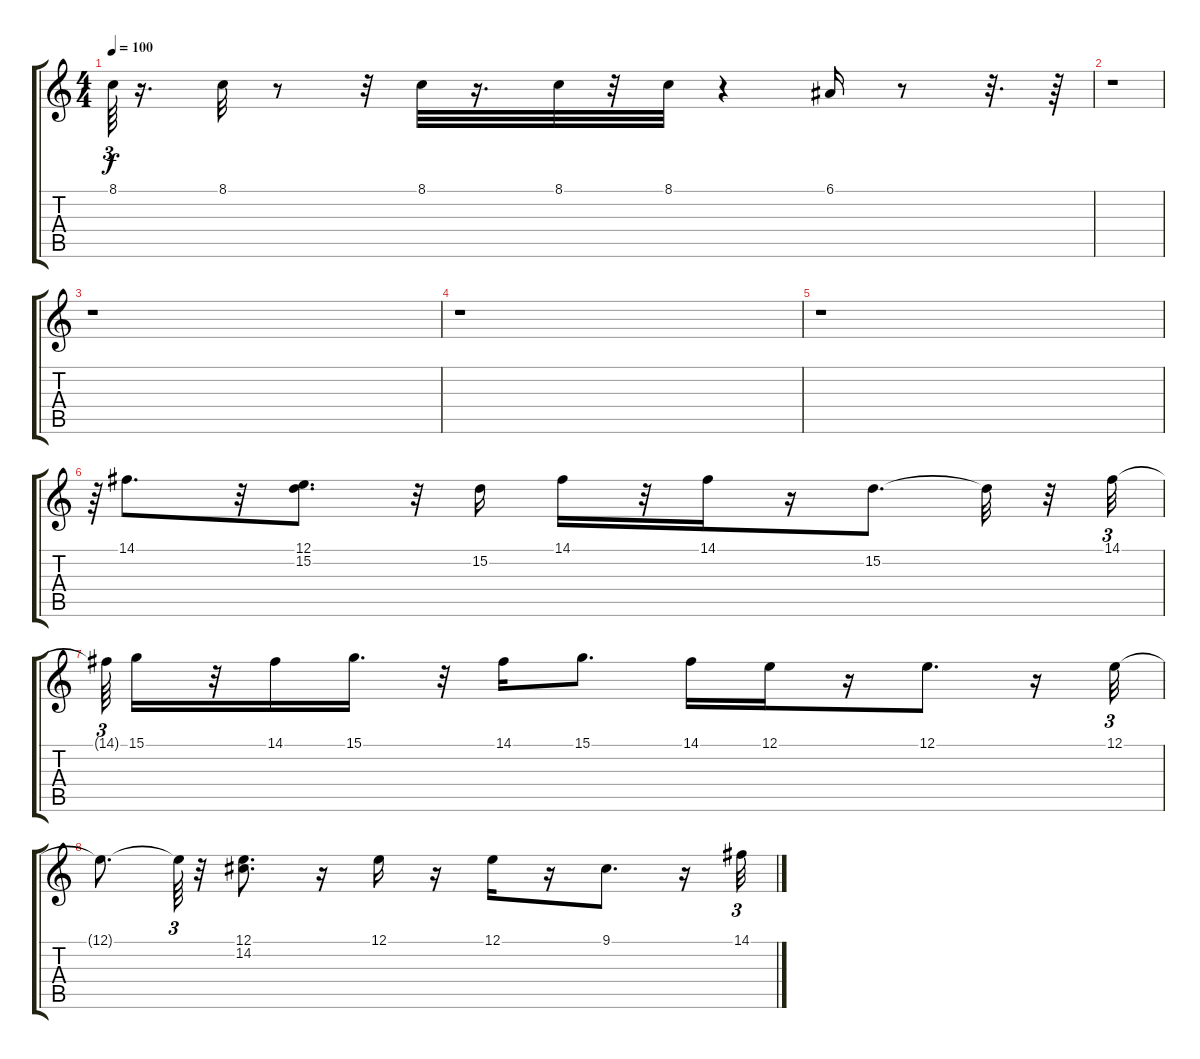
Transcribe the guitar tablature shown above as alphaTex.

\track "" {instrument tenorsax}
\staff {score tabs}
\tuning (E4 B3 G3 D3 A2 E2) {hide}
\ts (4 4)
\tempo 100
\clef g2
\ks c
8.1{t}.64{tu (3 2) dy f} r.16{d} 8.1.32 r.8 r.32 8.1.32 r.16{d} 8.1.32 r.32 8.1.32 r.4 6.1.16 r.8 r.32{d} r.64 |
r.1 |
r.1 |
r.1 |
r.1 |
r.64{tu (3 2)} 14.1.8{d} r.32 (12.1 15.2).8{d} r.32 15.2.16 14.1.16 r.32 14.1.16 r.16 15.2.8{d} 15.2{t}.32 r.32 14.1.32{tu (3 2)} |
14.1{t}.64{tu (3 2)} 15.1.16 r.32 14.1.16 15.1.16{d} r.32 14.1.16 15.1.8{d} 14.1.16 12.1.16 r.16 12.1.8{d} r.16 12.1.32{tu (3 2)} |
12.1{t}.8{d} 12.1{t}.64{tu (3 2)} r.32 (12.1 14.2).8{d} r.16 12.1.16 r.16 12.1.16 r.16 9.1.8{d} r.16 14.1.32{tu (3 2)}
